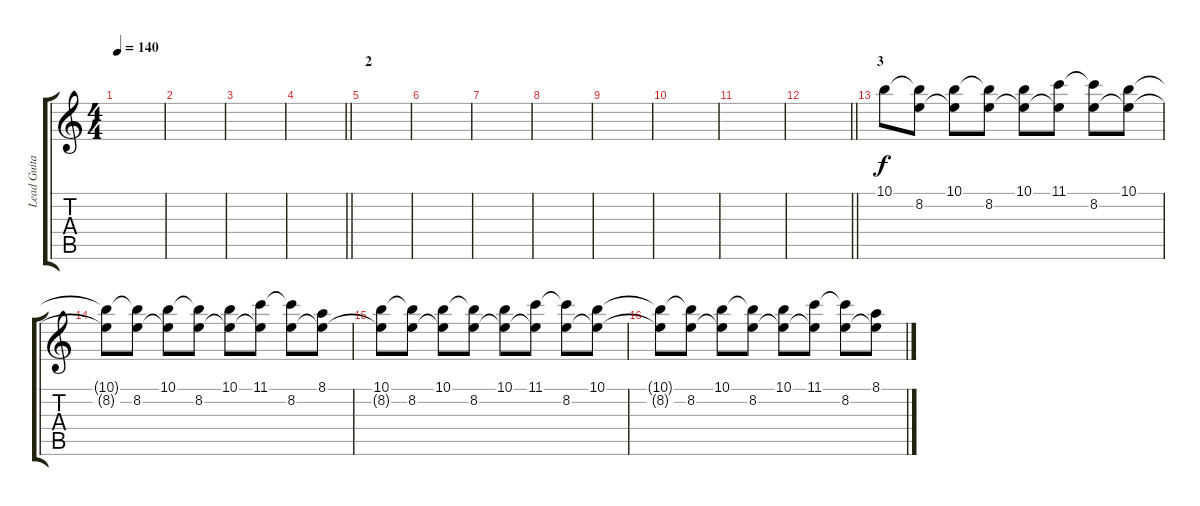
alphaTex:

\track ("Lead Guitar" "Lead Guita") {instrument distortionguitar}
\staff {score tabs}
\tuning (Db4 Ab3 E3 B2 Gb2 B1) {hide}
\ts (4 4)
\tempo 140
\clef g2
\ks c
|
|
|
\barLineRight lightlight
|
\section ("" "2")
|
|
|
|
|
|
|
\barLineRight lightlight
|
\section ("" "3")
10.1.8{volume 6} (10.1{t} 8.2).8 (10.1 8.2{t}).8 (10.1{t} 8.2).8 (10.1 8.2{t}).8 (11.1 8.2{t}).8 (11.1{t} 8.2).8 (10.1 8.2{t}).8 |
(10.1{t} 8.2{t}).8 (10.1{t} 8.2).8 (10.1 8.2{t}).8 (10.1{t} 8.2).8 (10.1 8.2{t}).8 (11.1 8.2{t}).8 (11.1{t} 8.2).8 (8.1 8.2{t}).8 |
(10.1 8.2{t}).8 (10.1{t} 8.2).8 (10.1 8.2{t}).8 (10.1{t} 8.2).8 (10.1 8.2{t}).8 (11.1 8.2{t}).8 (11.1{t} 8.2).8 (10.1 8.2{t}).8 |
(10.1{t} 8.2{t}).8 (10.1{t} 8.2).8 (10.1 8.2{t}).8 (10.1{t} 8.2).8 (10.1 8.2{t}).8 (11.1 8.2{t}).8 (11.1{t} 8.2).8 (8.1 8.2{t}).8
